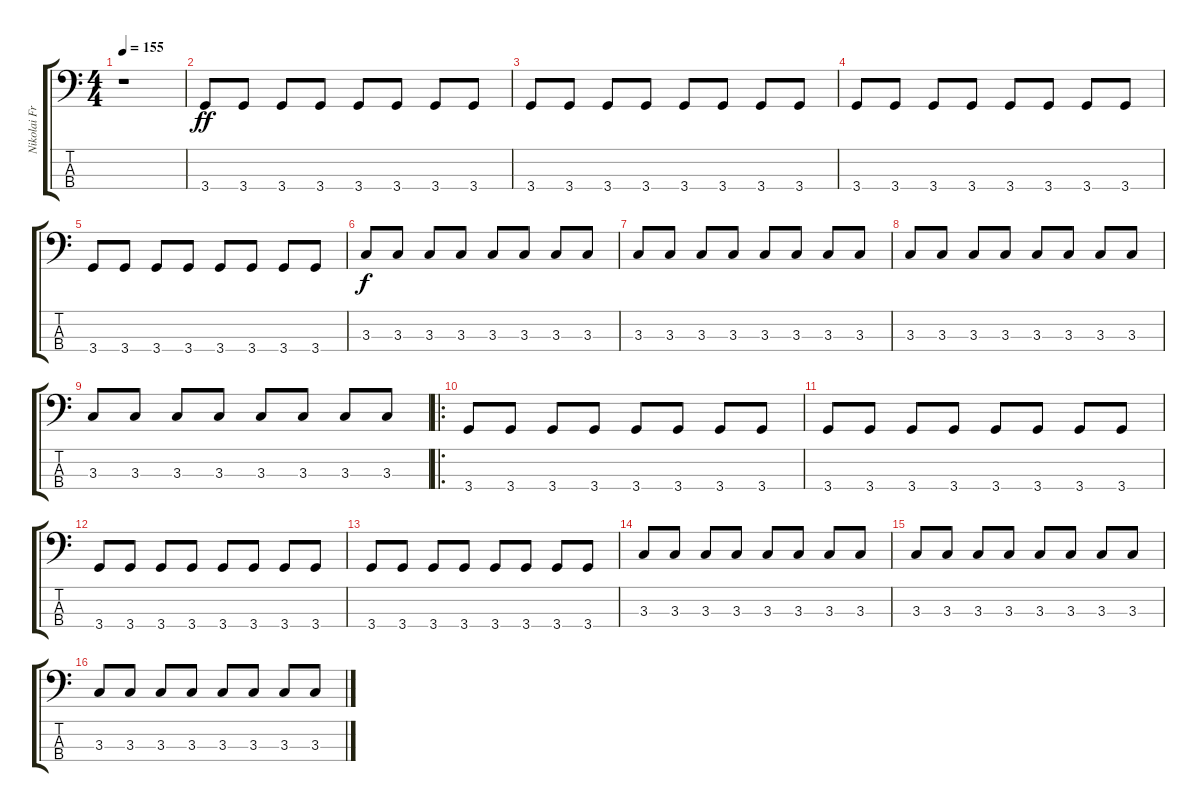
\track ("Nikolai Fraiture" "Nikolai Fr") {instrument electricbasspick}
\staff {score tabs}
\tuning (G2 D2 A1 E1) {hide}
\ts (4 4)
\tempo 155
\clef f4
\ks c
r.1{dy ff instrument electricbasspick} |
3.4.8 3.4.8 3.4.8 3.4.8 3.4.8 3.4.8 3.4.8 3.4.8 |
3.4.8 3.4.8 3.4.8 3.4.8 3.4.8 3.4.8 3.4.8 3.4.8 |
3.4.8 3.4.8 3.4.8 3.4.8 3.4.8 3.4.8 3.4.8 3.4.8 |
3.4.8 3.4.8 3.4.8 3.4.8 3.4.8 3.4.8 3.4.8 3.4.8 |
3.3.8{dy f} 3.3.8 3.3.8 3.3.8 3.3.8 3.3.8 3.3.8 3.3.8 |
3.3.8 3.3.8 3.3.8 3.3.8 3.3.8 3.3.8 3.3.8 3.3.8 |
3.3.8 3.3.8 3.3.8 3.3.8 3.3.8 3.3.8 3.3.8 3.3.8 |
3.3.8 3.3.8 3.3.8 3.3.8 3.3.8 3.3.8 3.3.8 3.3.8 |
\ro
3.4.8 3.4.8 3.4.8 3.4.8 3.4.8 3.4.8 3.4.8 3.4.8 |
3.4.8 3.4.8 3.4.8 3.4.8 3.4.8 3.4.8 3.4.8 3.4.8 |
3.4.8 3.4.8 3.4.8 3.4.8 3.4.8 3.4.8 3.4.8 3.4.8 |
3.4.8 3.4.8 3.4.8 3.4.8 3.4.8 3.4.8 3.4.8 3.4.8 |
3.3.8 3.3.8 3.3.8 3.3.8 3.3.8 3.3.8 3.3.8 3.3.8 |
3.3.8 3.3.8 3.3.8 3.3.8 3.3.8 3.3.8 3.3.8 3.3.8 |
3.3.8 3.3.8 3.3.8 3.3.8 3.3.8 3.3.8 3.3.8 3.3.8
